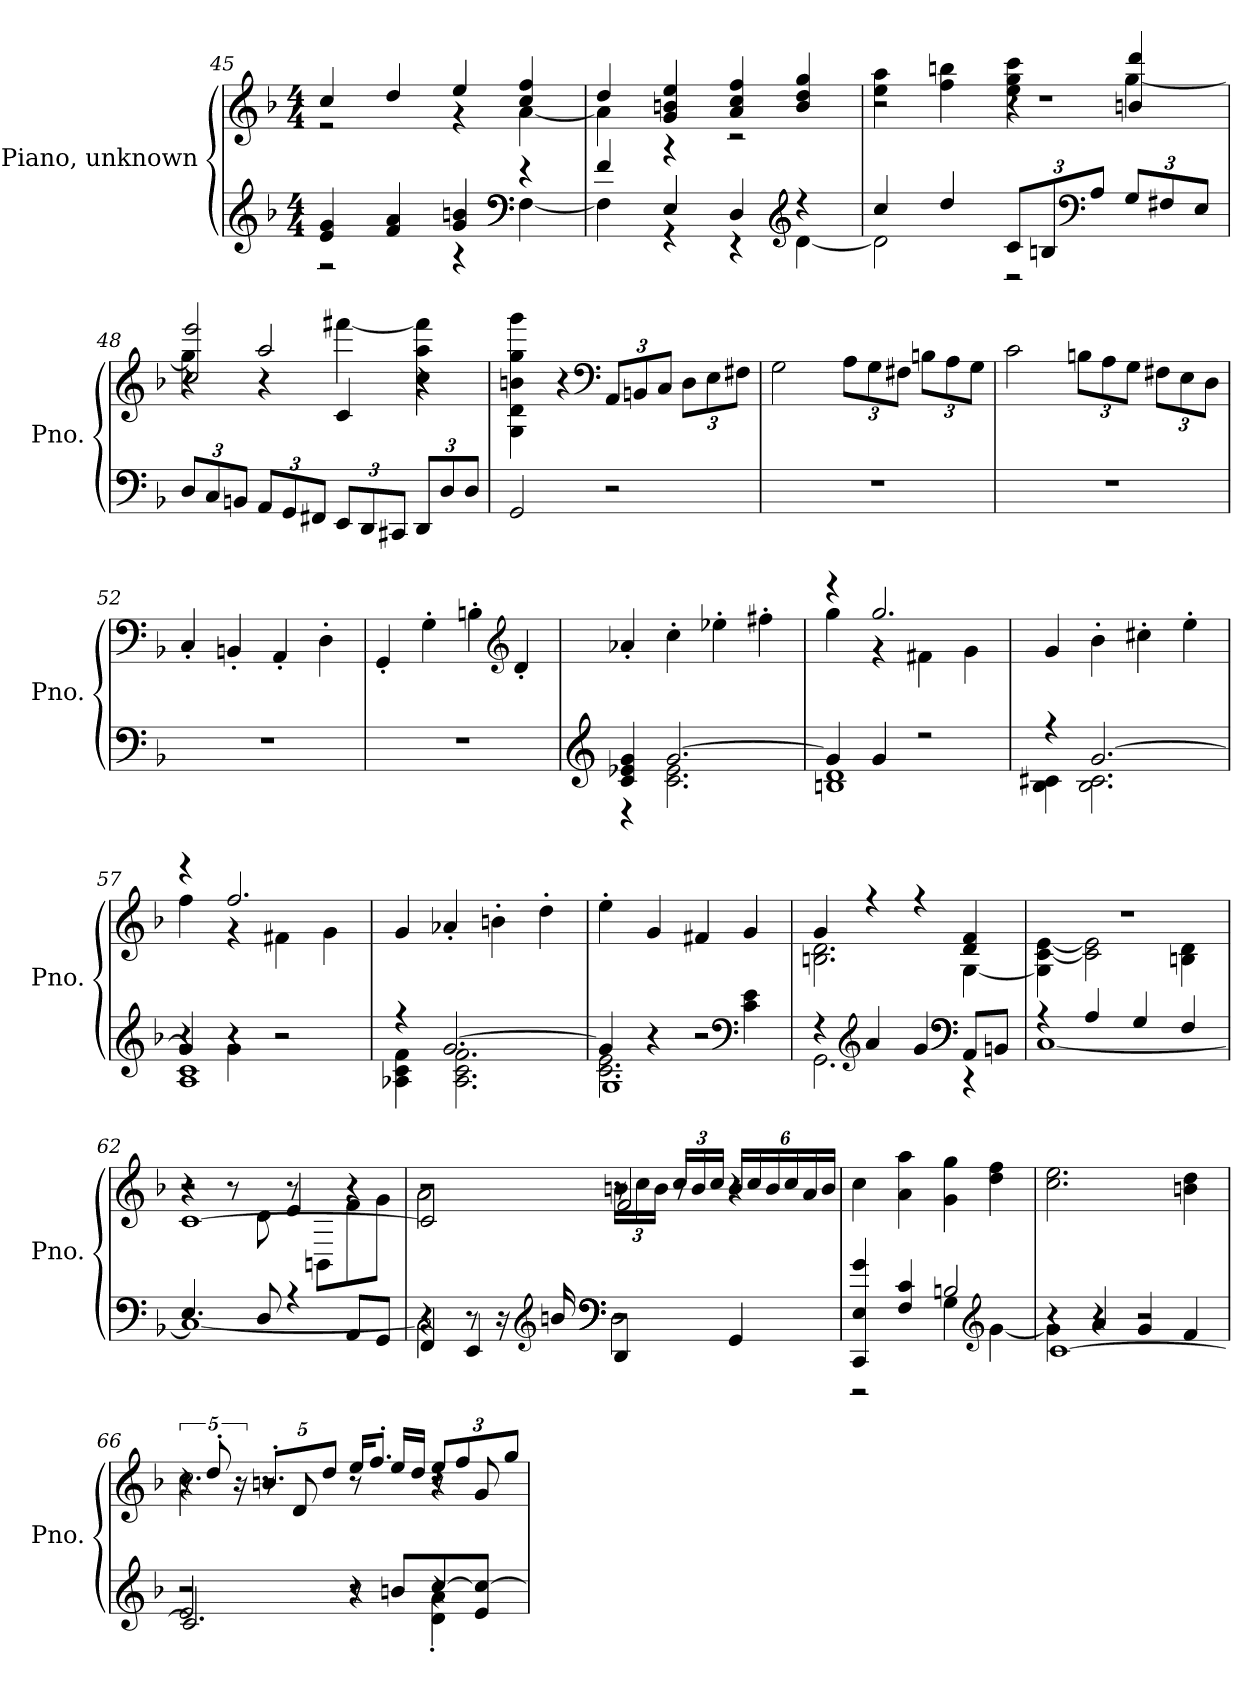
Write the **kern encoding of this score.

**kern	**kern
*part1	*part1
*staff2	*staff1
*I"Piano, unknown	*
*I'Pno.	*
!!LO:LB:g=z
*clefG2	*clefG2
*k[b-]	*k[b-]
*M4/4	*M4/4
=45	=45
*^	*^
4e/ 4g/	2r	4cc/	2r
4f/ 4a/	.	4dd/	.
4g/ 4bn/	4r	4ee/	4r
*clefF4	*	*	*
4r	[4F\	4cc/ 4ff/	[4a\
=46	=46	=46	=46
4f/	4F\]	4dd/	4a\]
4E/	4r	4g/ 4bn/ 4ee/	4r
4D/	4r	4a/ 4cc/ 4ff/	2r
*clefG2	*	*	*
4r	[4d\	4b/ 4dd/ 4gg/	.
=47	=47	=47	=47
*	*	*	*^
4cc/	2d\]	1r	4ee\ 4aa\	2r
4dd/	.	.	4ff\ 4bbn\	.
*Xbrackettup	*	*	*	*
12c/L	2r	.	4ee\ 4gg\ 4ccc\	4r
12Bn/	.	.	.	.
*clefF4	*	*	*	*
12A/J	.	.	.	.
12G/L	.	.	[4gg\	4bn/ 4ddd/
12F#X/	.	.	.	.
12E/J	.	.	.	.
*v	*v	*	*	*
=48	=48	=48	=48
12D/L	4r	4gg\]	2cc/ 2eee/
12C/	.	.	.
12BBn/J	.	.	.
12AA/L	2aa/	4r	.
12GG/	.	.	.
12FF#X/J	.	.	.
12EE/L	.	[4fff#X\	4c/
12DD/	.	.	.
12CC#X/J	.	.	.
12DD/L	4r	4cc\ 4aa\ 4fff#\]	4r
12D/	.	.	.
12D/J	.	.	.
*	*v	*v	*v
!!LO:PB:g=z
=49	=49
2GG/	4G\ 4d\ 4bn\ 4gg\ 4ggg\
.	4r
*	*clefF4
*	*Xbrackettup
2r	12AA/L
.	12BBn/
.	12C/J
.	12D\L
.	12E\
.	12F#X\J
=50	=50
1r	2G\
.	12A\L
.	12G\
.	12F#X\J
.	12Bn\L
.	12A\
.	12G\J
=51	=51
1r	2c\
.	12Bn\L
.	12A\
.	12G\J
.	12F#X\L
.	12E\
.	12D\J
=52	=52
1r	4C'/
.	4BBn'/
.	4AA'/
.	4D'\
=53	=53
1r	4GG'/
.	4G'\
.	4Bn'\
*	*clefG2
.	4d'/
!!LO:LB:g=z
=54	=54
*clefG2	*
*^	*
4c/ 4e-X/ 4g/	4r	4a-X'/
[2.g/	2.c\ 2.e-\	4cc'\
.	.	4ee-X'\
.	.	4ff#X'\
=55	=55	=55
*	*	*^
4g/]	1Bn 1d	4r	4gg\
4g/	.	2.gg/	4r
2r	.	.	4f#X\
.	.	.	4g\
*	*	*v	*v
=56	=56	=56
4r	4B-\ 4c#X\	4g/
[2.g/	2.B-\ 2.c#\	4b-'\
.	.	4cc#X'\
.	.	4ee'\
=57	=57	=57
*	*^	*^
4g/]	4r	1A 1c	4r	4ff\
4r	4g\	.	2.ff/	4r
2r	2r	.	.	4f#X\
.	.	.	.	4g\
*	*v	*v	*	*
*	*	*v	*v
=58	=58	=58
4r	4A-X\ 4c\ 4f\	4g/
[2.g/	2.A-\ 2.c\ 2.f\	4a-X'/
.	.	4bn'\
.	.	4dd'\
=59	=59	=59
*	*^	*
4g/]	2.c\ 2.e\	1G	4ee'\
4r	.	.	4g/
2r	.	.	4f#X/
*clefF4	*	*	*
.	4c\ 4e\	.	4g/
*	*v	*v	*
!!LO:LB:g=z
=60	=60	=60
*	*	*^
4r	2.GG\	4g/	2.Bn\ 2.d\
*clefG2	*	*	*
4a/	.	4r	.
4g/	.	4r	.
*clefF4	*	*	*
8AA/L	4r	4d/ 4f/	[4G\
8BBn/J	.	.	.
=61	=61	=61	=61
4r	[1C	1r	4G\] [4c\ [4e\
4A/	.	.	2c\] 2e\]
4G/	.	.	.
4F/	.	.	4Bn\ 4d\
=62	=62	=62	=62
*	*	*	*^
4.E/	1C_	[1c	4r	2r
.	.	.	8r	.
8D/	.	.	8d\	.
4r	.	.	8r	4e/
.	.	.	8BBn\L	.
8AA/L	.	.	8f\	4r
8GG/J	.	.	8g\J	.
!!LO:LB:g=z	!!	!!
=63	=63	=63	=63	=63
*	*^	*	*	*
4FF/	2C\]	4r	2c/]	2a\	2r
8r	.	4EE/	.	.	.
16r	.	.	.	.	.
*clefG2	*	*	*	*	*
16bn/	.	.	.	.	.
*clefF4	*	*	*	*	*
4DD/	2D\	2r	8r	24bn\LL	2f/
.	.	.	.	24cc\	.
.	.	.	.	24b\JJ	.
.	.	.	24cc/LL	8r	.
.	.	.	24b/	.	.
.	.	.	24cc/JJ	.	.
4GG/	.	.	24b/LL	4r	.
.	.	.	24cc/	.	.
.	.	.	24b/	.	.
.	.	.	24cc/	.	.
.	.	.	24a/	.	.
.	.	.	24b/JJ	.	.
*	*v	*v	*	*	*
*	*	*v	*v	*v
=64	=64	=64
4CC/ 4E/ 4g/	2r	4cc\
4F/ 4c/	.	4a\ 4aa\
2Bn/	4G\	4g\ 4gg\
*clefG2	*	*
.	[4g\	4dd\ 4ff\
=65	=65	=65
*	*^	*
4r	4g\]	[1c	2.cc\ 2.ee\
4a/	4r	.	.
4g/	2r	.	.
4f/	.	.	4bn\ 4dd\
!!LO:LB:g=z
=66	=66	=66	=66
*	*	*	*brackettup
*	*	*	*^
*	*	*	*	*^
2e/	2r	2.c/]	10r	2.cc\	4r
.	.	.	10dd'/	.	.
.	.	.	20r	.	.
.	.	.	10.bn'/L	.	8r
.	.	.	.	.	8d/
.	.	.	10dd/J	.	.
8r	4r	.	8r	.	16ee/KL
.	.	.	.	.	8.ff'/J
8bn/L	.	.	16ee/LL	.	.
.	.	.	16dd/JJ	.	.
*	*	*	*Xbrackettup	*	*
[8cc/	4d\' 4a\'	4r	12ee/L	4r	8r
.	.	.	12ff/	.	.
8e/ 8cc/_J	.	.	.	.	8g/
.	.	.	12gg/J	.	.
*v	*v	*v	*	*	*
*	*v	*v	*v
=	=
*-	*-
